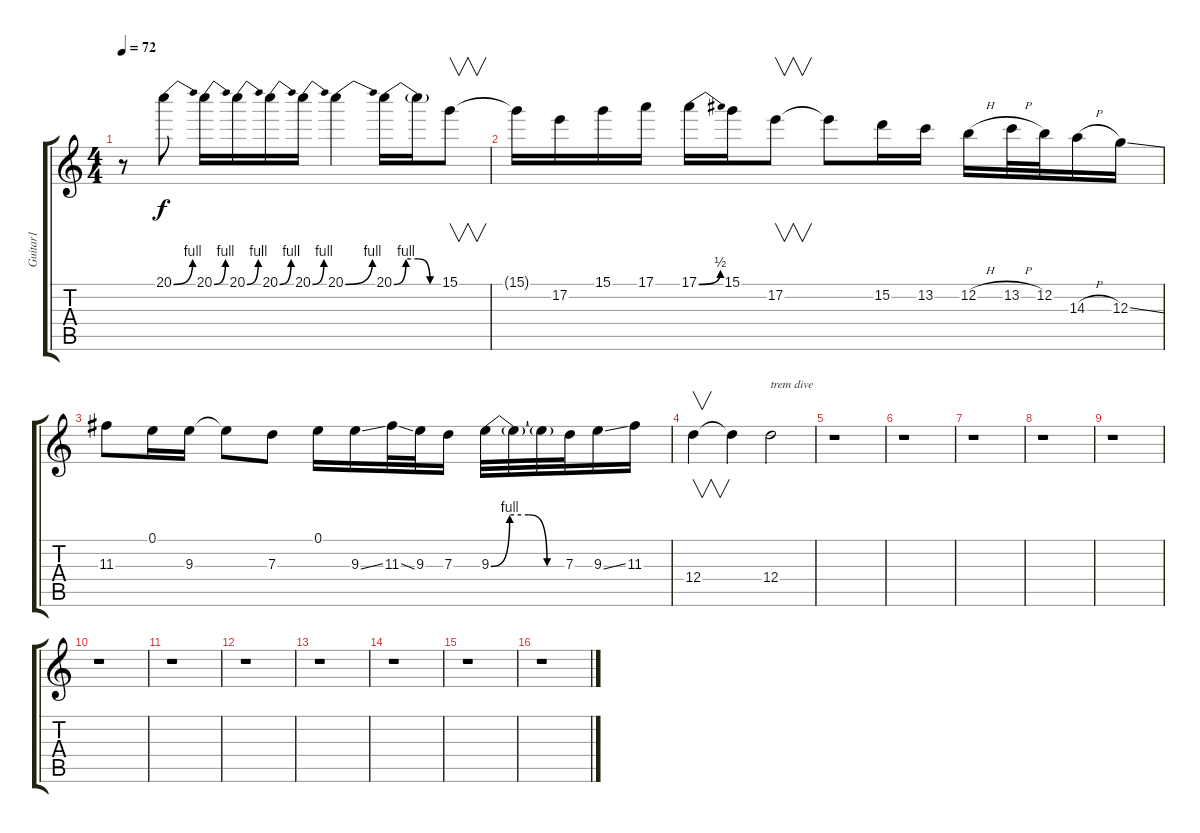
\track ("Guitar1" "Guitar1") {instrument electricguitarclean}
\staff {score tabs}
\tuning (E4 B3 G3 D3 A2 E2) {hide}
\ts (4 4)
\tempo 72
\clef g2
\ks c
r.8{dy f} 20.1{be (bend 0 0 60 4)}.8 20.1{be (bend 0 0 60 4)}.16 20.1{be (bend 0 0 60 4)}.16 20.1{be (bend 0 0 60 4)}.16 20.1{be (bend 0 0 60 4)}.16 20.1{be (bend 0 0 60 4)}.4 20.1{be (custom 0 0 15 4 30 4 45 0 60 0)}.16 20.1{t}.16 15.1.8{v} |
15.1{t}.16 17.2.16 15.1.16 17.1.16 17.1{be (bend 0 0 60 2)}.16 15.1.16 17.2.8{v} 17.2{t}.8 15.2.16 13.2.16 12.2{h}.16 13.2{h}.32 12.2.32 14.3{h}.16 12.3{ss}.16 |
11.3.8 0.1.16 9.3.16 9.3{t}.8 7.3.8 0.1.16 9.3{ss}.16 11.3{ss}.32 9.3.32 7.3.16 9.3{be (custom 0 0 15 4 30 4 45 0 60 0)}.32 9.3{t}.32 9.3{t}.32 7.3.32 9.3{ss}.16 11.3.16 |
12.4.4{v} 12.4{t}.4 12.4.2{txt "trem dive"} |
r.1 |
r.1 |
r.1 |
r.1 |
r.1 |
r.1 |
r.1 |
r.1 |
r.1 |
r.1 |
r.1 |
r.1
